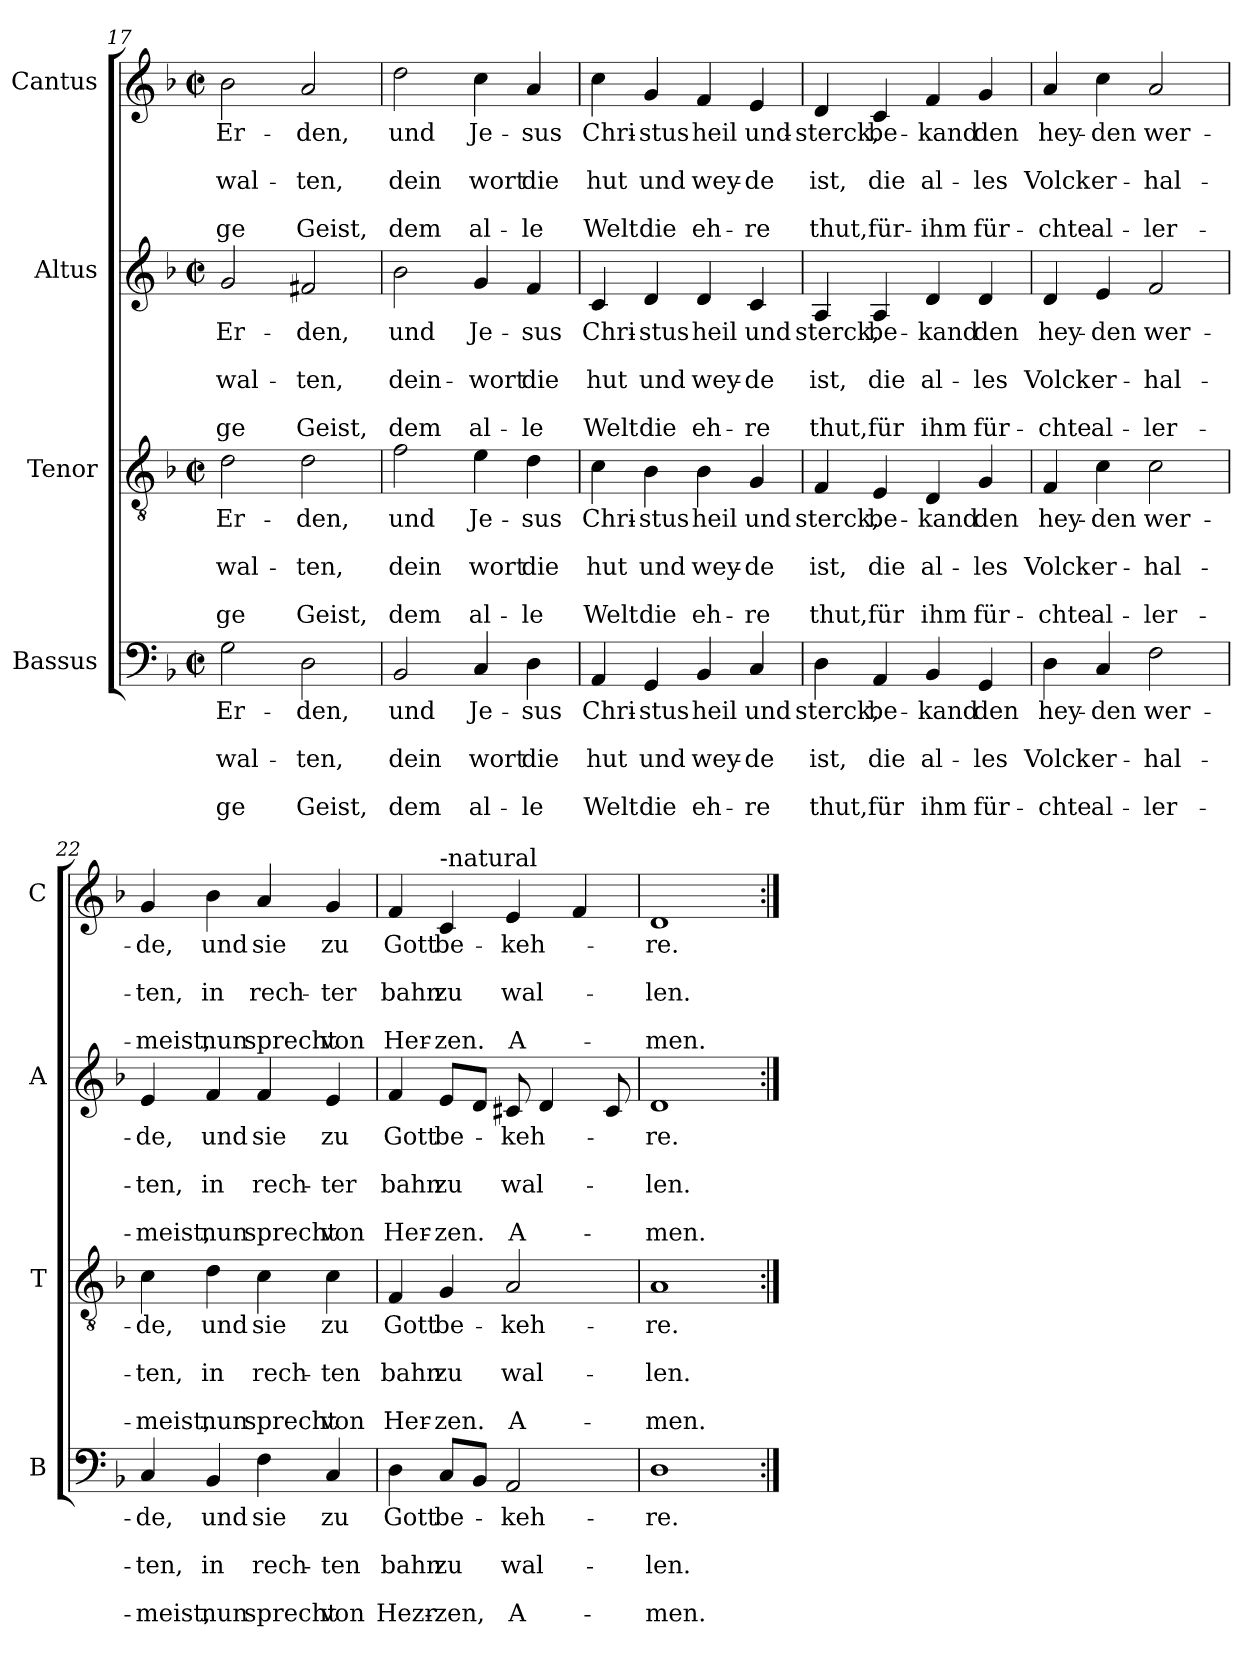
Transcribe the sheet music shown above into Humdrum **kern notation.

**kern	**text	**text	**text	**text	**text	**kern	**text	**text	**text	**text	**text	**kern	**text	**text	**text	**text	**text	**kern	**text	**text	**text	**text	**text
*part4	*part4	*part4	*part4	*part4	*part4	*part3	*part3	*part3	*part3	*part3	*part3	*part2	*part2	*part2	*part2	*part2	*part2	*part1	*part1	*part1	*part1	*part1	*part1
*staff4	*staff4	*staff4	*staff4	*staff4	*staff4	*staff3	*staff3	*staff3	*staff3	*staff3	*staff3	*staff2	*staff2	*staff2	*staff2	*staff2	*staff2	*staff1	*staff1	*staff1	*staff1	*staff1	*staff1
*I"Bassus	*	*	*	*	*	*I"Tenor	*	*	*	*	*	*I"Altus	*	*	*	*	*	*I"Cantus	*	*	*	*	*
*I'B	*	*	*	*	*	*I'T	*	*	*	*	*	*I'A	*	*	*	*	*	*I'C	*	*	*	*	*
!!LO:PB:g=z
*clefF4	*	*	*	*	*	*clefGv2	*	*	*	*	*	*clefG2	*	*	*	*	*	*clefG2	*	*	*	*	*
*k[b-]	*	*	*	*	*	*k[b-]	*	*	*	*	*	*k[b-]	*	*	*	*	*	*k[b-]	*	*	*	*	*
*F:	*	*	*	*	*	*F:	*	*	*	*	*	*F:	*	*	*	*	*	*F:	*	*	*	*	*
*M2/2	*	*	*	*	*	*M2/2	*	*	*	*	*	*M2/2	*	*	*	*	*	*M2/2	*	*	*	*	*
*met(c|)	*	*	*	*	*	*met(c|)	*	*	*	*	*	*met(c|)	*	*	*	*	*	*met(c|)	*	*	*	*	*
=17	=17	=17	=17	=17	=17	=17	=17	=17	=17	=17	=17	=17	=17	=17	=17	=17	=17	=17	=17	=17	=17	=17	=17
!	!LO:LY:b	!	!LO:LY:b	!	!LO:LY:b	!	!LO:LY:b	!	!LO:LY:b	!	!LO:LY:b	!	!LO:LY:b	!	!LO:LY:b	!	!LO:LY:b	!	!LO:LY:b	!	!LO:LY:b	!	!LO:LY:b
2G\	Er-	.	wal-	.	-ge	2d\	Er-	.	wal-	.	-ge	2g/	Er-	.	wal-	.	-ge	2b-\	Er-	.	wal-	.	-ge
!	!LO:LY:b	!	!LO:LY:b	!	!LO:LY:b	!	!LO:LY:b	!	!LO:LY:b	!	!LO:LY:b	!	!LO:LY:b	!	!LO:LY:b	!	!LO:LY:b	!	!LO:LY:b	!	!LO:LY:b	!	!LO:LY:b
2D\	-den,	.	-ten,	.	Geist,	2d\	-den,	.	-ten,	.	Geist,	2f#X/	-den,	.	-ten,	.	Geist,	2a/	-den,	.	-ten,	.	Geist,
=18	=18	=18	=18	=18	=18	=18	=18	=18	=18	=18	=18	=18	=18	=18	=18	=18	=18	=18	=18	=18	=18	=18	=18
!	!LO:LY:b	!	!LO:LY:b	!	!LO:LY:b	!	!LO:LY:b	!	!LO:LY:b	!	!LO:LY:b	!	!LO:LY:b	!	!LO:LY:b	!	!LO:LY:b	!	!LO:LY:b	!	!LO:LY:b	!	!LO:LY:b
2BB-/	und	.	dein	.	dem	2f\	und	.	dein	.	dem	2b-\	und	.	dein-	.	dem	2dd\	und	.	dein	.	dem
!	!LO:LY:b	!	!LO:LY:b	!	!LO:LY:b	!	!LO:LY:b	!	!LO:LY:b	!	!LO:LY:b	!	!LO:LY:b	!	!LO:LY:b	!	!LO:LY:b	!	!LO:LY:b	!	!LO:LY:b	!	!LO:LY:b
4C/	Je-	.	wort	.	al-	4e\	Je-	.	wort	.	al-	4g/	Je-	.	-wort	.	al-	4cc\	Je-	.	wort	.	al-
!	!LO:LY:b	!	!LO:LY:b	!	!LO:LY:b	!	!LO:LY:b	!	!LO:LY:b	!	!LO:LY:b	!	!LO:LY:b	!	!LO:LY:b	!	!LO:LY:b	!	!LO:LY:b	!	!LO:LY:b	!	!LO:LY:b
4D\	-sus	.	die	.	-le	4d\	-sus	.	die	.	-le	4f/	-sus	.	die	.	-le	4a/	-sus	.	die	.	-le
=19	=19	=19	=19	=19	=19	=19	=19	=19	=19	=19	=19	=19	=19	=19	=19	=19	=19	=19	=19	=19	=19	=19	=19
!	!LO:LY:b	!	!LO:LY:b	!	!LO:LY:b	!	!LO:LY:b	!	!LO:LY:b	!	!LO:LY:b	!	!LO:LY:b	!	!LO:LY:b	!	!LO:LY:b	!	!LO:LY:b	!	!LO:LY:b	!	!LO:LY:b
4AA/	Chri-	.	hut	.	Welt	4c\	Chri-	.	hut	.	Welt	4c/	Chri-	.	hut	.	Welt	4cc\	Chri-	.	hut	.	Welt
!	!LO:LY:b	!	!LO:LY:b	!	!LO:LY:b	!	!LO:LY:b	!	!LO:LY:b	!	!LO:LY:b	!	!LO:LY:b	!	!LO:LY:b	!	!LO:LY:b	!	!LO:LY:b	!	!LO:LY:b	!	!LO:LY:b
4GG/	-stus	.	und	.	die	4B-\	-stus	.	und	.	die	4d/	-stus	.	und	.	die	4g/	-stus	.	und	.	die
!	!LO:LY:b	!	!LO:LY:b	!	!LO:LY:b	!	!LO:LY:b	!	!LO:LY:b	!	!LO:LY:b	!	!LO:LY:b	!	!LO:LY:b	!	!LO:LY:b	!	!LO:LY:b	!	!LO:LY:b	!	!LO:LY:b
4BB-/	heil	.	wey-	.	eh-	4B-\	heil	.	wey-	.	eh-	4d/	heil	.	wey-	.	eh-	4f/	heil	.	wey-	.	eh-
!	!LO:LY:b	!	!LO:LY:b	!	!LO:LY:b	!	!LO:LY:b	!	!LO:LY:b	!	!LO:LY:b	!	!LO:LY:b	!	!LO:LY:b	!	!LO:LY:b	!	!LO:LY:b	!	!LO:LY:b	!	!LO:LY:b
4C/	und	.	-de	.	-re	4G/	und	.	-de	.	-re	4c/	und	.	-de	.	-re	4e/	und-	.	-de	.	-re
=20	=20	=20	=20	=20	=20	=20	=20	=20	=20	=20	=20	=20	=20	=20	=20	=20	=20	=20	=20	=20	=20	=20	=20
!	!LO:LY:b	!	!LO:LY:b	!	!LO:LY:b	!	!LO:LY:b	!	!LO:LY:b	!	!LO:LY:b	!	!LO:LY:b	!	!LO:LY:b	!	!LO:LY:b	!	!LO:LY:b	!	!LO:LY:b	!	!LO:LY:b
4D\	sterck,	.	ist,	.	thut,	4F/	sterck,	.	ist,	.	thut,	4A/	sterck,	.	ist,	.	thut,	4d/	-sterck,	.	ist,	.	thut,
!	!LO:LY:b	!	!LO:LY:b	!	!LO:LY:b	!	!LO:LY:b	!	!LO:LY:b	!	!LO:LY:b	!	!LO:LY:b	!	!LO:LY:b	!	!LO:LY:b	!	!LO:LY:b	!	!LO:LY:b	!	!LO:LY:b
4AA/	be-	.	die	.	für	4E/	be-	.	die	.	für	4A/	be-	.	die	.	für	4c/	be-	.	die	.	für-
!	!LO:LY:b	!	!LO:LY:b	!	!LO:LY:b	!	!LO:LY:b	!	!LO:LY:b	!	!LO:LY:b	!	!LO:LY:b	!	!LO:LY:b	!	!LO:LY:b	!	!LO:LY:b	!	!LO:LY:b	!	!LO:LY:b
4BB-/	-kand	.	al-	.	ihm	4D/	-kand	.	al-	.	ihm	4d/	-kand	.	al-	.	ihm	4f/	-kand	.	al-	.	-ihm
!	!LO:LY:b	!	!LO:LY:b	!	!LO:LY:b	!	!LO:LY:b	!	!LO:LY:b	!	!LO:LY:b	!	!LO:LY:b	!	!LO:LY:b	!	!LO:LY:b	!	!LO:LY:b	!	!LO:LY:b	!	!LO:LY:b
4GG/	den	.	-les	.	für-	4G/	den	.	-les	.	für-	4d/	den	.	-les	.	für-	4g/	den	.	-les	.	für-
!!LO:LB:g=z
=21	=21	=21	=21	=21	=21	=21	=21	=21	=21	=21	=21	=21	=21	=21	=21	=21	=21	=21	=21	=21	=21	=21	=21
!	!LO:LY:b	!	!LO:LY:b	!	!LO:LY:b	!	!LO:LY:b	!	!LO:LY:b	!	!LO:LY:b	!	!LO:LY:b	!	!LO:LY:b	!	!LO:LY:b	!	!LO:LY:b	!	!LO:LY:b	!	!LO:LY:b
4D\	hey-	.	Volck	.	-chte	4F/	hey-	.	Volck	.	-chte	4d/	hey-	.	Volck	.	-chte	4a/	hey-	.	Volck	.	-chte
!	!LO:LY:b	!	!LO:LY:b	!	!LO:LY:b	!	!LO:LY:b	!	!LO:LY:b	!	!LO:LY:b	!	!LO:LY:b	!	!LO:LY:b	!	!LO:LY:b	!	!LO:LY:b	!	!LO:LY:b	!	!LO:LY:b
4C/	-den	.	er-	.	al-	4c\	-den	.	er-	.	al-	4e/	-den	.	er-	.	al-	4cc\	-den	.	er-	.	al-
!	!LO:LY:b	!	!LO:LY:b	!	!LO:LY:b	!	!LO:LY:b	!	!LO:LY:b	!	!LO:LY:b	!	!LO:LY:b	!	!LO:LY:b	!	!LO:LY:b	!	!LO:LY:b	!	!LO:LY:b	!	!LO:LY:b
2F\	wer-	.	-hal-	.	-ler-	2c\	wer-	.	-hal-	.	-ler-	2f/	wer-	.	-hal-	.	-ler-	2a/	wer-	.	-hal-	.	-ler-
=22	=22	=22	=22	=22	=22	=22	=22	=22	=22	=22	=22	=22	=22	=22	=22	=22	=22	=22	=22	=22	=22	=22	=22
!	!LO:LY:b	!	!LO:LY:b	!	!LO:LY:b	!	!LO:LY:b	!	!LO:LY:b	!	!LO:LY:b	!	!LO:LY:b	!	!LO:LY:b	!	!LO:LY:b	!	!LO:LY:b	!	!LO:LY:b	!	!LO:LY:b
4C/	-de,	.	-ten,	.	-meist,	4c\	-de,	.	-ten,	.	-meist,	4e/	-de,	.	-ten,	.	-meist,	4g/	-de,	.	-ten,	.	-meist,
!	!LO:LY:b	!	!LO:LY:b	!	!LO:LY:b	!	!LO:LY:b	!	!LO:LY:b	!	!LO:LY:b	!	!LO:LY:b	!	!LO:LY:b	!	!LO:LY:b	!	!LO:LY:b	!	!LO:LY:b	!	!LO:LY:b
4BB-/	und	.	in	.	nun	4d\	und	.	in	.	nun	4f/	und	.	in	.	nun	4b-\	und	.	in	.	nun
!	!LO:LY:b	!	!LO:LY:b	!	!LO:LY:b	!	!LO:LY:b	!	!LO:LY:b	!	!LO:LY:b	!	!LO:LY:b	!	!LO:LY:b	!	!LO:LY:b	!	!LO:LY:b	!	!LO:LY:b	!	!LO:LY:b
4F\	sie	.	rech-	.	sprecht	4c\	sie	.	rech-	.	sprecht	4f/	sie	.	rech-	.	sprecht	4a/	sie	.	rech-	.	sprecht
!	!LO:LY:b	!	!LO:LY:b	!	!LO:LY:b	!	!LO:LY:b	!	!LO:LY:b	!	!LO:LY:b	!	!LO:LY:b	!	!LO:LY:b	!	!LO:LY:b	!	!LO:LY:b	!	!LO:LY:b	!	!LO:LY:b
4C/	zu	.	-ten	.	von	4c\	zu	.	-ten	.	von	4e/	zu	.	-ter	.	von	4g/	zu	.	-ter	.	von
=23	=23	=23	=23	=23	=23	=23	=23	=23	=23	=23	=23	=23	=23	=23	=23	=23	=23	=23	=23	=23	=23	=23	=23
!	!LO:LY:b	!	!LO:LY:b	!	!LO:LY:b	!	!LO:LY:b	!	!LO:LY:b	!	!LO:LY:b	!	!LO:LY:b	!	!LO:LY:b	!	!LO:LY:b	!	!LO:LY:b	!	!LO:LY:b	!	!LO:LY:b
4D\	Gott	.	bahn	.	Hezr-	4F/	Gott	.	bahn	.	Her-	4f/	Gott	.	bahn	.	Her-	4f/	Gott	.	bahn	.	Her-
!	!	!	!	!	!	!	!	!	!	!	!	!	!	!	!	!	!	!LO:TX:a:t=-natural	!	!	!	!	!
!	!LO:LY:b	!	!LO:LY:b	!	!LO:LY:b	!	!LO:LY:b	!	!LO:LY:b	!	!LO:LY:b	!	!LO:LY:b	!	!LO:LY:b	!	!LO:LY:b	!	!LO:LY:b	!	!LO:LY:b	!	!LO:LY:b
8C/L	be-	.	zu	.	-zen,	4G/	be-	.	zu	.	-zen.	8e/L	be-	.	zu	.	-zen.	4c/	be-	.	zu	.	-zen.
8BB-/J	.	.	.	.	.	.	.	.	.	.	.	8d/J	.	.	.	.	.	.	.	.	.	.	.
!	!LO:LY:b	!	!LO:LY:b	!	!LO:LY:b	!	!LO:LY:b	!	!LO:LY:b	!	!LO:LY:b	!	!LO:LY:b	!	!LO:LY:b	!	!LO:LY:b	!	!LO:LY:b	!	!LO:LY:b	!	!LO:LY:b
2AA/	-keh-	.	wal-	.	A-	2A/	-keh-	.	wal-	.	A-	8c#X/	-keh-	.	wal-	.	A-	4e/	-keh-	.	wal-	.	A-
.	.	.	.	.	.	.	.	.	.	.	.	4d/	.	.	.	.	.	.	.	.	.	.	.
.	.	.	.	.	.	.	.	.	.	.	.	.	.	.	.	.	.	4f/	.	.	.	.	.
.	.	.	.	.	.	.	.	.	.	.	.	8c#/	.	.	.	.	.	.	.	.	.	.	.
=24	=24	=24	=24	=24	=24	=24	=24	=24	=24	=24	=24	=24	=24	=24	=24	=24	=24	=24	=24	=24	=24	=24	=24
!	!LO:LY:b	!	!LO:LY:b	!	!LO:LY:b	!	!LO:LY:b	!	!LO:LY:b	!	!LO:LY:b	!	!LO:LY:b	!	!LO:LY:b	!	!LO:LY:b	!	!LO:LY:b	!	!LO:LY:b	!	!LO:LY:b
1D	-re.	.	-len.	.	-men.	1A	-re.	.	-len.	.	-men.	1d	-re.	.	-len.	.	-men.	1d	-re.	.	-len.	.	-men.
=:|!	=:|!	=:|!	=:|!	=:|!	=:|!	=:|!	=:|!	=:|!	=:|!	=:|!	=:|!	=:|!	=:|!	=:|!	=:|!	=:|!	=:|!	=:|!	=:|!	=:|!	=:|!	=:|!	=:|!
*-	*-	*-	*-	*-	*-	*-	*-	*-	*-	*-	*-	*-	*-	*-	*-	*-	*-	*-	*-	*-	*-	*-	*-
